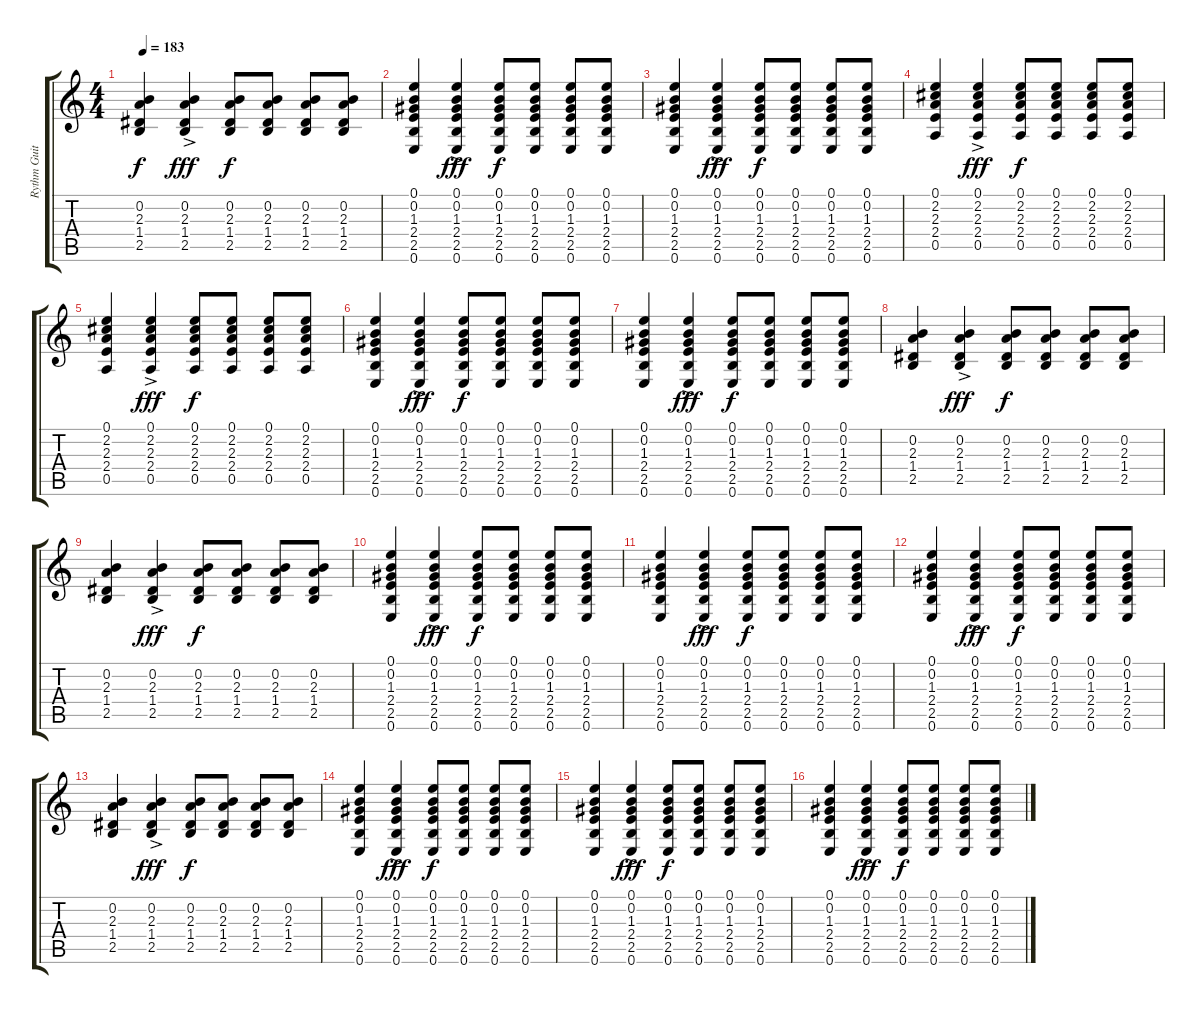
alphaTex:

\track ("Rythm Guitar" "Rythm Guit") {instrument acousticguitarsteel}
\staff {score tabs}
\tuning (E4 B3 G3 D3 A2 E2) {hide}
\ts (4 4)
\tempo 183
\clef g2
\ks c
(0.2 2.3 1.4 2.5).4{dy f} (0.2{ac} 2.3{ac} 1.4{ac} 2.5{ac}).4{dy fff} (0.2 2.3 1.4 2.5).8{dy f} (0.2 2.3 1.4 2.5).8 (0.2 2.3 1.4 2.5).8 (0.2 2.3 1.4 2.5).8 |
(0.1 0.2 1.3 2.4 2.5 0.6).4 (0.1{ac} 0.2{ac} 1.3{ac} 2.4{ac} 2.5{ac} 0.6{ac}).4{dy fff} (0.1 0.2 1.3 2.4 2.5 0.6).8{dy f} (0.1 0.2 1.3 2.4 2.5 0.6).8 (0.1 0.2 1.3 2.4 2.5 0.6).8 (0.1 0.2 1.3 2.4 2.5 0.6).8 |
(0.1 0.2 1.3 2.4 2.5 0.6).4 (0.1{ac} 0.2{ac} 1.3{ac} 2.4{ac} 2.5{ac} 0.6{ac}).4{dy fff} (0.1 0.2 1.3 2.4 2.5 0.6).8{dy f} (0.1 0.2 1.3 2.4 2.5 0.6).8 (0.1 0.2 1.3 2.4 2.5 0.6).8 (0.1 0.2 1.3 2.4 2.5 0.6).8 |
(0.1 2.2 2.3 2.4 0.5).4 (0.1 2.2{ac} 2.3{ac} 2.4{ac} 0.5{ac}).4{dy fff} (0.1 2.2 2.3 2.4 0.5).8{dy f} (0.1 2.2 2.3 2.4 0.5).8 (0.1 2.2 2.3 2.4 0.5).8 (0.1 2.2 2.3 2.4 0.5).8 |
(0.1 2.2 2.3 2.4 0.5).4 (0.1 2.2{ac} 2.3{ac} 2.4{ac} 0.5{ac}).4{dy fff} (0.1 2.2 2.3 2.4 0.5).8{dy f} (0.1 2.2 2.3 2.4 0.5).8 (0.1 2.2 2.3 2.4 0.5).8 (0.1 2.2 2.3 2.4 0.5).8 |
(0.1 0.2 1.3 2.4 2.5 0.6).4 (0.1{ac} 0.2{ac} 1.3{ac} 2.4{ac} 2.5{ac} 0.6{ac}).4{dy fff} (0.1 0.2 1.3 2.4 2.5 0.6).8{dy f} (0.1 0.2 1.3 2.4 2.5 0.6).8 (0.1 0.2 1.3 2.4 2.5 0.6).8 (0.1 0.2 1.3 2.4 2.5 0.6).8 |
(0.1 0.2 1.3 2.4 2.5 0.6).4 (0.1{ac} 0.2{ac} 1.3{ac} 2.4{ac} 2.5{ac} 0.6{ac}).4{dy fff} (0.1 0.2 1.3 2.4 2.5 0.6).8{dy f} (0.1 0.2 1.3 2.4 2.5 0.6).8 (0.1 0.2 1.3 2.4 2.5 0.6).8 (0.1 0.2 1.3 2.4 2.5 0.6).8 |
(0.2 2.3 1.4 2.5).4 (0.2{ac} 2.3{ac} 1.4{ac} 2.5{ac}).4{dy fff} (0.2 2.3 1.4 2.5).8{dy f} (0.2 2.3 1.4 2.5).8 (0.2 2.3 1.4 2.5).8 (0.2 2.3 1.4 2.5).8 |
(0.2 2.3 1.4 2.5).4 (0.2{ac} 2.3{ac} 1.4{ac} 2.5{ac}).4{dy fff} (0.2 2.3 1.4 2.5).8{dy f} (0.2 2.3 1.4 2.5).8 (0.2 2.3 1.4 2.5).8 (0.2 2.3 1.4 2.5).8 |
(0.1 0.2 1.3 2.4 2.5 0.6).4 (0.1{ac} 0.2{ac} 1.3{ac} 2.4{ac} 2.5{ac} 0.6{ac}).4{dy fff} (0.1 0.2 1.3 2.4 2.5 0.6).8{dy f} (0.1 0.2 1.3 2.4 2.5 0.6).8 (0.1 0.2 1.3 2.4 2.5 0.6).8 (0.1 0.2 1.3 2.4 2.5 0.6).8 |
(0.1 0.2 1.3 2.4 2.5 0.6).4 (0.1{ac} 0.2{ac} 1.3{ac} 2.4{ac} 2.5{ac} 0.6{ac}).4{dy fff} (0.1 0.2 1.3 2.4 2.5 0.6).8{dy f} (0.1 0.2 1.3 2.4 2.5 0.6).8 (0.1 0.2 1.3 2.4 2.5 0.6).8 (0.1 0.2 1.3 2.4 2.5 0.6).8 |
(0.1 0.2 1.3 2.4 2.5 0.6).4 (0.1{ac} 0.2{ac} 1.3{ac} 2.4{ac} 2.5{ac} 0.6{ac}).4{dy fff} (0.1 0.2 1.3 2.4 2.5 0.6).8{dy f} (0.1 0.2 1.3 2.4 2.5 0.6).8 (0.1 0.2 1.3 2.4 2.5 0.6).8 (0.1 0.2 1.3 2.4 2.5 0.6).8 |
(0.2 2.3 1.4 2.5).4 (0.2{ac} 2.3{ac} 1.4{ac} 2.5{ac}).4{dy fff} (0.2 2.3 1.4 2.5).8{dy f} (0.2 2.3 1.4 2.5).8 (0.2 2.3 1.4 2.5).8 (0.2 2.3 1.4 2.5).8 |
(0.1 0.2 1.3 2.4 2.5 0.6).4 (0.1{ac} 0.2{ac} 1.3{ac} 2.4{ac} 2.5{ac} 0.6{ac}).4{dy fff} (0.1 0.2 1.3 2.4 2.5 0.6).8{dy f} (0.1 0.2 1.3 2.4 2.5 0.6).8 (0.1 0.2 1.3 2.4 2.5 0.6).8 (0.1 0.2 1.3 2.4 2.5 0.6).8 |
(0.1 0.2 1.3 2.4 2.5 0.6).4 (0.1{ac} 0.2{ac} 1.3{ac} 2.4{ac} 2.5{ac} 0.6{ac}).4{dy fff} (0.1 0.2 1.3 2.4 2.5 0.6).8{dy f} (0.1 0.2 1.3 2.4 2.5 0.6).8 (0.1 0.2 1.3 2.4 2.5 0.6).8 (0.1 0.2 1.3 2.4 2.5 0.6).8 |
(0.1 0.2 1.3 2.4 2.5 0.6).4 (0.1{ac} 0.2{ac} 1.3{ac} 2.4{ac} 2.5{ac} 0.6{ac}).4{dy fff} (0.1 0.2 1.3 2.4 2.5 0.6).8{dy f} (0.1 0.2 1.3 2.4 2.5 0.6).8 (0.1 0.2 1.3 2.4 2.5 0.6).8 (0.1 0.2 1.3 2.4 2.5 0.6).8
